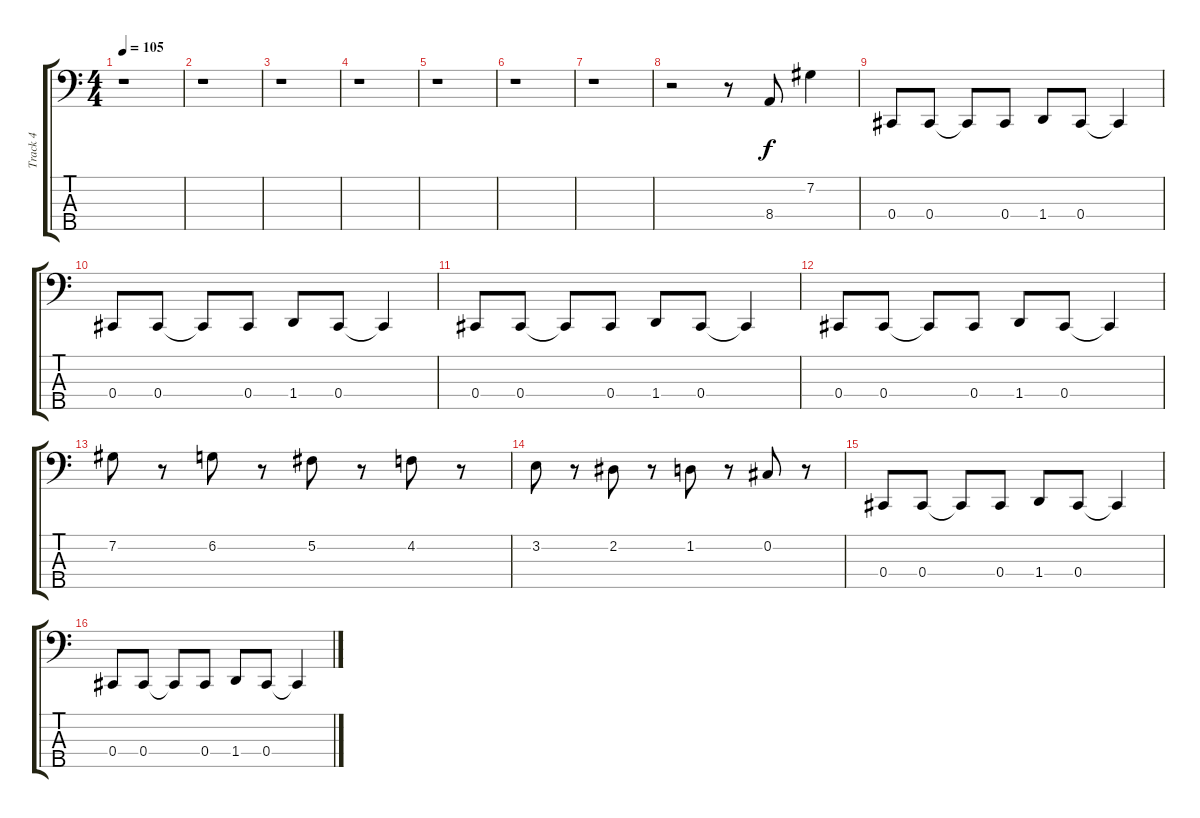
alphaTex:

\track ("Track 4" "Track 4") {instrument electricbassfinger}
\staff {score tabs}
\tuning (Gb2 Db2 Ab1 Db1 Ab0) {hide}
\ts (4 4)
\tempo 105
\clef f4
\ks c
r.1{dy f instrument electricbassfinger} |
r.1 |
r.1 |
r.1 |
r.1 |
r.1 |
r.1 |
r.2 r.8 8.4.8 7.2.4 |
0.4.8 0.4.8 0.4{t}.8 0.4.8 1.4.8 0.4.8 0.4{t}.4 |
0.4.8 0.4.8 0.4{t}.8 0.4.8 1.4.8 0.4.8 0.4{t}.4 |
0.4.8 0.4.8 0.4{t}.8 0.4.8 1.4.8 0.4.8 0.4{t}.4 |
0.4.8 0.4.8 0.4{t}.8 0.4.8 1.4.8 0.4.8 0.4{t}.4 |
7.2.8 r.8 6.2.8 r.8 5.2.8 r.8 4.2.8 r.8 |
3.2.8 r.8 2.2.8 r.8 1.2.8 r.8 0.2.8 r.8 |
0.4.8 0.4.8 0.4{t}.8 0.4.8 1.4.8 0.4.8 0.4{t}.4 |
0.4.8 0.4.8 0.4{t}.8 0.4.8 1.4.8 0.4.8 0.4{t}.4
